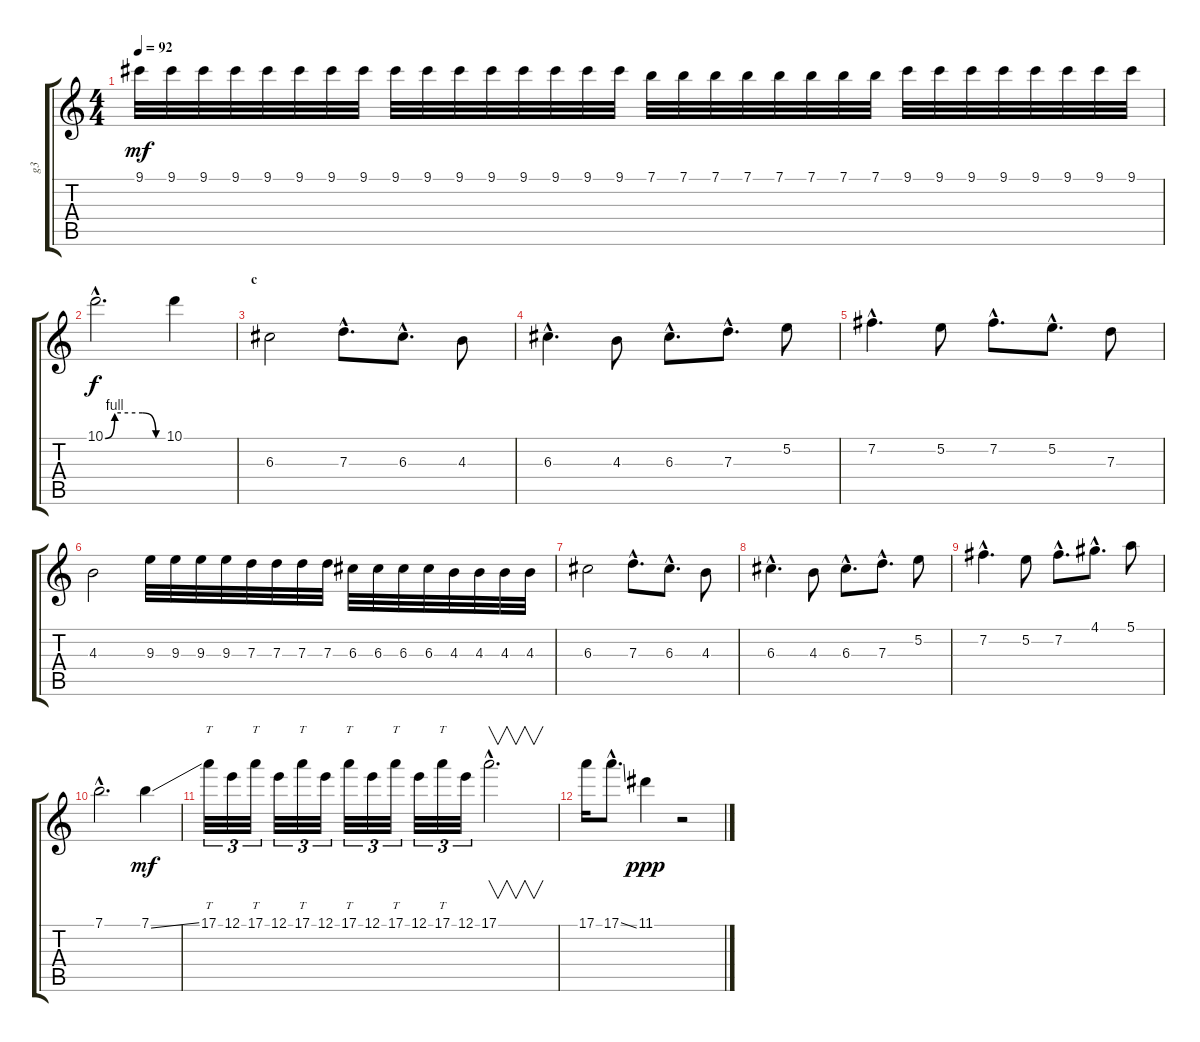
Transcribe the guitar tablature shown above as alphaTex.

\track ("g3" "g3") {instrument distortionguitar}
\staff {score tabs}
\tuning (E4 B3 G3 D3 A2 E2) {hide}
\ts (4 4)
\tempo 92
\clef g2
\ks c
9.1.32{dy mf} 9.1.32 9.1.32 9.1.32 9.1.32 9.1.32 9.1.32 9.1.32 9.1.32 9.1.32 9.1.32 9.1.32 9.1.32 9.1.32 9.1.32 9.1.32 7.1.32 7.1.32 7.1.32 7.1.32 7.1.32 7.1.32 7.1.32 7.1.32 9.1.32 9.1.32 9.1.32 9.1.32 9.1.32 9.1.32 9.1.32 9.1.32 |
10.1{be (custom 0 0 10 4 39 4 53 0 60 0) hac}.2{d dy f} 10.1.4 |
\section ("" "c")
6.3.2 7.3{hac}.8{d} 6.3{hac}.8{d} 4.3.8 |
6.3{hac}.4{d} 4.3.8 6.3{hac}.8{d} 7.3{hac}.8{d} 5.2.8 |
7.2{hac}.4{d} 5.2.8 7.2{hac}.8{d} 5.2{hac}.8{d} 7.3.8 |
4.3.2 9.3.32 9.3.32 9.3.32 9.3.32 7.3.32 7.3.32 7.3.32 7.3.32 6.3.32 6.3.32 6.3.32 6.3.32 4.3.32 4.3.32 4.3.32 4.3.32 |
6.3.2 7.3{hac}.8{d} 6.3{hac}.8{d} 4.3.8 |
6.3{hac}.4{d} 4.3.8 6.3{hac}.8{d} 7.3{hac}.8{d} 5.2.8 |
7.2{hac}.4{d} 5.2.8 7.2{hac}.8{d} 4.1{hac}.8{d} 5.1.8 |
7.1{hac}.2{d} 7.1{ss}.4{dy mf} |
17.1.32{tt tu (3 2)} 12.1.32{tu (3 2)} 17.1.32{tt tu (3 2)} 12.1.32{tu (3 2)} 17.1.32{tt tu (3 2)} 12.1.32{tu (3 2)} 17.1.32{tt tu (3 2)} 12.1.32{tu (3 2)} 17.1.32{tt tu (3 2)} 12.1.32{tu (3 2)} 17.1.32{tt tu (3 2)} 12.1.32{tu (3 2)} 17.1{hac}.2{v d} |
17.1.16 17.1{ss hac}.8{d} 11.1.4{dy ppp} r.2
